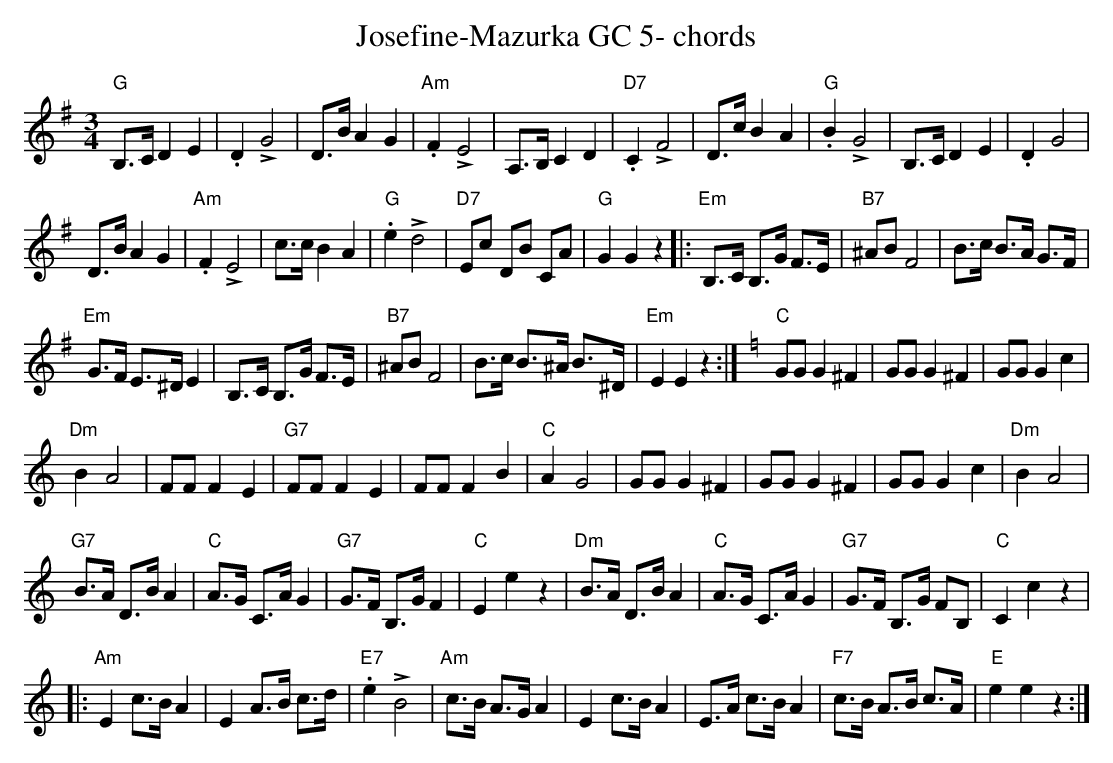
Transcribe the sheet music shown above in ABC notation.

X:1
T:Josefine-Mazurka GC 5- chords
M:3/4
L:1/8
K:G %%MIDI gchordon
"G"B,>C D2E2 | .D2!>!G4 | D>B A2G2 | "Am".F2!>!E4 | A,>B, C2D2 | "D7".C2!>!F4 | D>c B2A2 | "G".B2!>!G4 | B,>C D2E2 | .D2G4 |
D>B A2G2 | "Am".F2!>!E4 | c>c B2A2 | "G".e2!>!d4 | "D7"Ec DB CA | "G"G2G2z2 |: "Em"B,>C B,>G F>E | "B7"^ABF4 | B>c B>A G>F |
"Em"G>F E>^D E2 | B,>C B,>G F>E | "B7"^ABF4 | B>c B>^A B>^D | "Em"E2E2z2 :| [K:C] "C"GG G2^F2 | GGG2^F2 | GGG2c2 |
"Dm"B2A4 | FFF2E2 | "G7"FFF2E2 | FFF2B2 | "C"A2G4 | GGG2^F2 | GGG2^F2 | GGG2c2 | "Dm"B2A4 |
"G7"B>A D>BA2 | "C"A>G C>AG2 | "G7"G>F B,>GF2 | "C"E2e2z2 | "Dm"B>A D>BA2 | "C"A>G C>A G2 | "G7"G>F B,>G FB, | "C"C2c2z2 |
|: "Am"E2c>B A2 | E2 A>B c>d | "E7".e2!>!B4 | "Am"c>B A>GA2 | E2c>BA2 | E>A c>BA2 | "F7"c>B A>B c>A | "E"e2e2z2 :|
